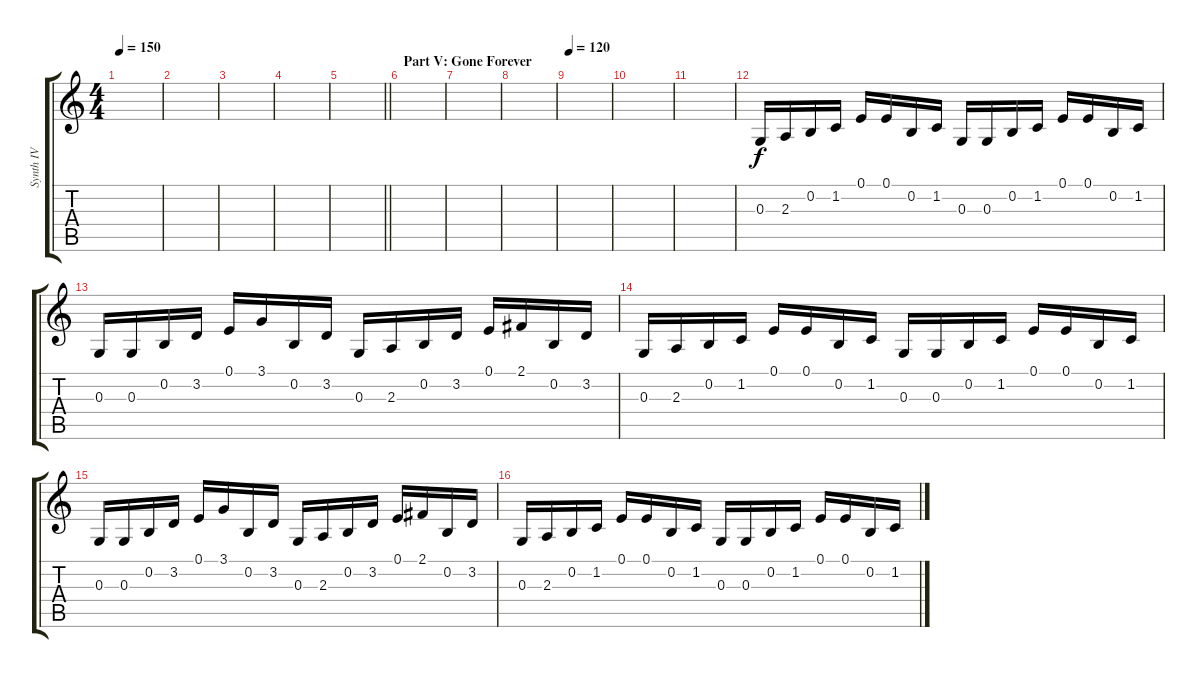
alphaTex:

\track ("Synth IV" "Synth IV") {instrument churchorgan}
\staff {score tabs}
\tuning (E4 B3 G3 D3 A2 E2) {hide}
\ts (4 4)
\tempo 150
\clef g2
\ks c
|
|
|
|
\barLineRight lightlight
|
\section ("" "Part V: Gone Forever")
|
|
|
\tempo 120
|
|
|
0.3.16 2.3.16 0.2.16 1.2.16 0.1.16 0.1.16 0.2.16 1.2.16 0.3.16 0.3.16 0.2.16 1.2.16 0.1.16 0.1.16 0.2.16 1.2.16 |
0.3.16 0.3.16 0.2.16 3.2.16 0.1.16 3.1.16 0.2.16 3.2.16 0.3.16 2.3.16 0.2.16 3.2.16 0.1.16 2.1.16 0.2.16 3.2.16 |
0.3.16 2.3.16 0.2.16 1.2.16 0.1.16 0.1.16 0.2.16 1.2.16 0.3.16 0.3.16 0.2.16 1.2.16 0.1.16 0.1.16 0.2.16 1.2.16 |
0.3.16 0.3.16 0.2.16 3.2.16 0.1.16 3.1.16 0.2.16 3.2.16 0.3.16 2.3.16 0.2.16 3.2.16 0.1.16 2.1.16 0.2.16 3.2.16 |
0.3.16 2.3.16 0.2.16 1.2.16 0.1.16 0.1.16 0.2.16 1.2.16 0.3.16 0.3.16 0.2.16 1.2.16 0.1.16 0.1.16 0.2.16 1.2.16
